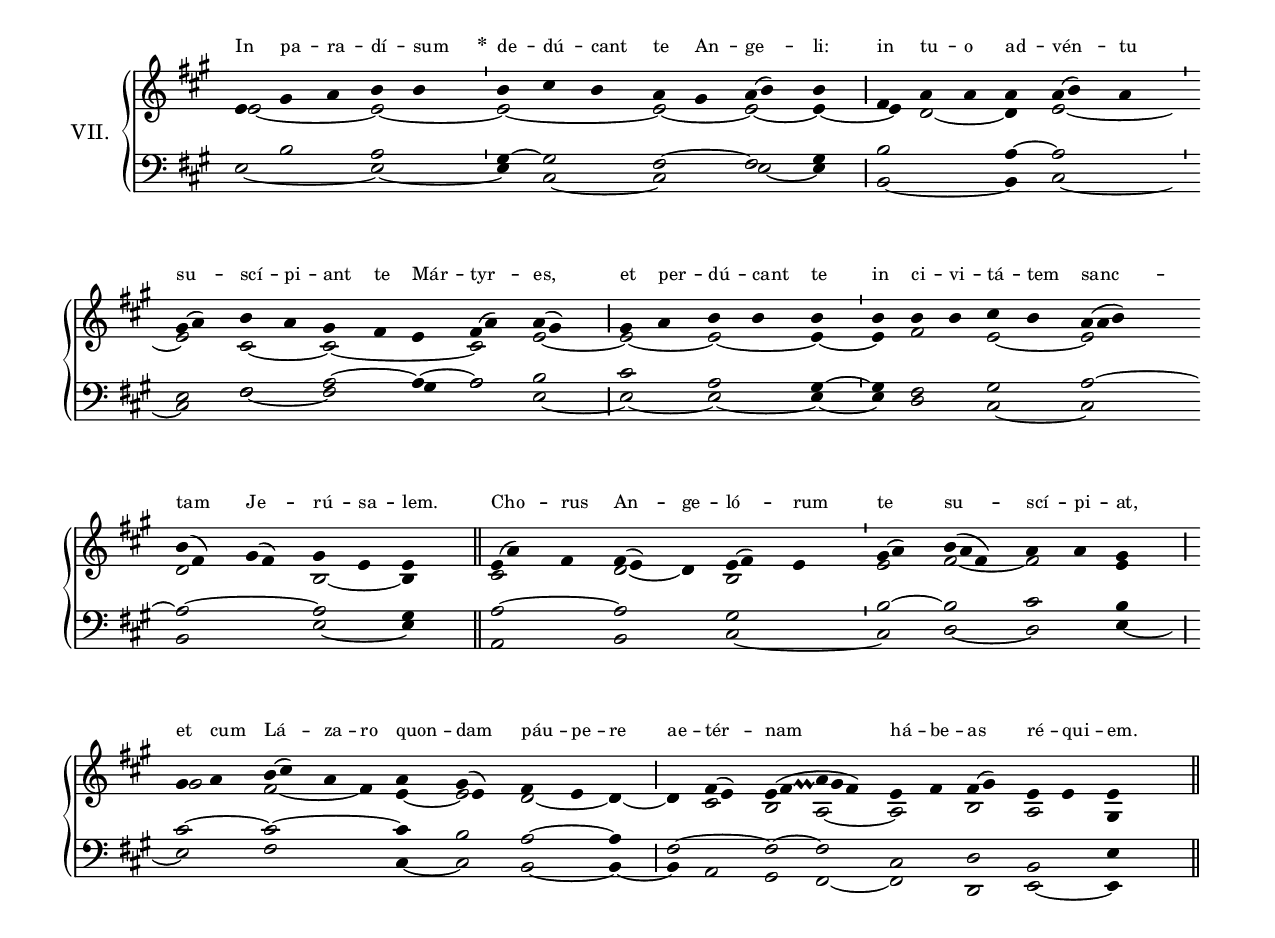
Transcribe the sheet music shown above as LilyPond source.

\version "2.22.0"
\include "gregorian.ly"
\include "noh2.ily"

global = {
  \cadenzaOn
  \override Glissando #'thickness = #2.0
  \set tieWaitForNote = ##t
}

%\header {
%  title = \markup \center-column {"Agnus Dei I." \vspace #1 }
%  tagline = ""
%  composer = ""
%}

%\paper {
%  #(include-special-characters)
%  oddHeaderMarkup = \markup \fill-line {
%    \line {}
%    \center-column {
%      \on-the-fly #first-page     " "
%      \on-the-fly #not-first-page ""
%    }
%    \line { \on-the-fly #print-page-number-check-first \fromproperty #'page:page-number-string }
%  }
%  evenHeaderMarkup = \markup \fill-line {
%    \line { \on-the-fly #print-page-number-check-first \fromproperty #'page:page-number-string }
%    \center-column { "" }
%    \line {}
%  }
%}

chantText = \lyricmode {
	In pa -- ra -- dí -- sum \set stanza = "*"
 de -- dú -- cant te An -- ge -- li: in tu -- o ad -- vén -- tu su -- scí -- pi -- ant te Már -- tyr -- es, et per -- dú -- cant te in ci -- vi -- tá -- tem sanc -- tam Je -- rú -- sa -- lem. Cho -- rus An -- ge -- ló -- rum te su -- scí -- pi -- at, et cum Lá -- za -- ro quon -- dam páu -- pe -- re ae -- tér -- nam há -- be -- as ré -- qui -- em. 
}

chantMusic = {
  \tieDown
	\key a \major
e'4 
gis'4 a'4 b'4 b'4 
\divisioMinima
b'4 cis''4 b'4 
a'4 
gis'4 a'4( b'4) b'4 
\divisioMaior
fis'4 
a'4 a'4 
a'4 a'4( b'4) a'4 
\divisioMinima
\bar "" \break

gis'4( a'4) b'4 a'4 gis'4 
fis'4 
e'4 fis'4( a'4) a'4( gis'4) 
\divisioMaior
gis'4 
a'4 b'4 b'4 
b'4 
\divisioMinima
b'4 
b'4 b'4 cis''4 b'4 
a'4( a'4 b'4)
\bar "" \break

b'4( fis'4) 
gis'4( fis'4) gis'4 e'4 e'4 
\finalis
e'4( a'4) fis'4 
fis'4( e'4) d'4 e'4( fis'4) e'4 
\divisioMinima
gis'4( a'4) 
b'4( a'4 fis'4) a'4 a'4 gis'4 
\divisioMaior
\bar "" \break

gis'4 
a'4 
b'4( cis''4) a'4 fis'4 
a'4 gis'4( e'4) 
fis'4 e'4 d'4 
\divisioMaior
d'4 fis'4( e'4) e'4( fis'4 \quil gis'4 a'4 gis'4 fis'4) 
e'4 fis'4 fis'4( gis'4) 
e'4 e'4 e'4 
\finalis
}

altoMusic = {
	e'2*6/4~ 
e'2*4/4~ 
e'2*6/4~ 
e'2*4/4~ 
e'2*4/4~ 
e'4~ 
e'4 
d'2*4/4~ 
d'4 
e'2*6/4~ 
e'2*4/4 
cis'2*4/4~ 
cis'2*6/4~ 
cis'2*4/4 
e'2*4/4~ 
e'2*4/4~ 
e'2*4/4~ 
e'4~ 
e'4 
fis'2*4/4 
e'2*4/4~ 
e'2*6/4 
d'2*8/4 
b2*4/4~ 
b4 
cis'2*6/4 
d'2*4/4~ 
d'4 
b2*6/4 
e'2*4/4 
fis'2*6/4~ 
fis'2*4/4 
e'4 
gis'2*4/4 
fis'2*6/4~ 
fis'4 
e'4~ 
e'2*4/4 
d'2*4/4~ 
d'4~ 
d'4 
cis'2*4/4 
b2*6/4 
a2*6/4~ 
a2*4/4 
b2*4/4 
a2*4/4 
gis4 
}

tenorMusic = {
	\key a \major
s4 
b2*4/4 
a2*4/4 
\divisioMinima
gis4~ 
gis2*4/4 
fis2*4/4~ 
fis2*4/4 
gis4 
\divisioMaior
b2*6/4 
a4~ 
a2*6/4 
\divisioMinima
e2*4/4 
fis2*4/4 
a2*4/4~ 
a4~ 
a2*4/4 
b2*4/4 
\divisioMaior
cis'2*4/4 
a2*4/4 
gis4~ 
\divisioMinima
gis4 
fis2*4/4 
gis2*4/4 
a2*6/4~ 
a2*8/4~ 
a2*4/4 
gis4 
\finalis
a2*6/4~ 
a2*6/4 
gis2*6/4 
\divisioMinima
b2*4/4~ 
b2*6/4 
cis'2*4/4 
b4 
\divisioMaior
cis'2*4/4~ 
cis'2*8/4~ 
cis'4 
b2*4/4 
a2*4/4~ 
a4 
\divisioMaior
fis2*6/4~ 
fis2*6/4~ 
fis2*6/4 
cis2*4/4 
d2*4/4 
b,2*4/4 
e4 
\finalis
}

bassMusic = {
	e2*6/4~ 
e2*4/4~ 
e4 
cis2*4/4~ 
cis2*4/4 
e2*4/4~ 
e4 
b,2*6/4~ 
b,4 
cis2*6/4~ 
cis2*4/4 
fis2*4/4~ 
fis2*4/4 
gis4 
a2*4/4 
e2*4/4~ 
e2*4/4~ 
e2*4/4~ 
e4~ 
e4 
d2*4/4 
cis2*4/4~ 
cis2*6/4 
b,2*8/4 
e2*4/4~ 
e4 
a,2*6/4 
b,2*6/4 
cis2*6/4~ 
cis2*4/4 
d2*6/4~ 
d2*4/4 
e4~ 
e2*4/4 
fis2*8/4 
cis4~ 
cis2*4/4 
b,2*4/4~ 
b,4~ 
b,4 
a,2*4/4 
gis,2*6/4 
fis,2*6/4~ 
fis,2*4/4 
d,2*4/4 
e,2*4/4~ 
e,4 
}

voiceLines = {
  \voiceLineStyle

  % Manually add line break
  %s2
  %\allowVoiceLineBreak
  %\voiceLine "down" "down" a2*3/2 a2*1/2
}

\score{
  <<
    \new Lyrics
    \new GrandStaff <<
      \set GrandStaff.autoBeaming = ##f
      \set GrandStaff.instrumentName = \markup \center-column {
        "VII."
      }
      \new Staff = up <<
        \new Voice = "chant" {
          \voiceOne \global \chantMusic
        }
        \new Voice {
          \voiceTwo \global \altoMusic
        }
      >>

      \new Staff = down <<
        \clef bass
        \new Voice {
          \voiceOne \global \tenorMusic
        }
        \new Voice {
          \voiceTwo \global \bassMusic
        }
        \new Voice {
          \voiceThree \global \voiceLines
        }
      >>
    >>
    \context Lyrics {
      \lyricsto chant {
        \chantText
      }
    }
  >>
}
